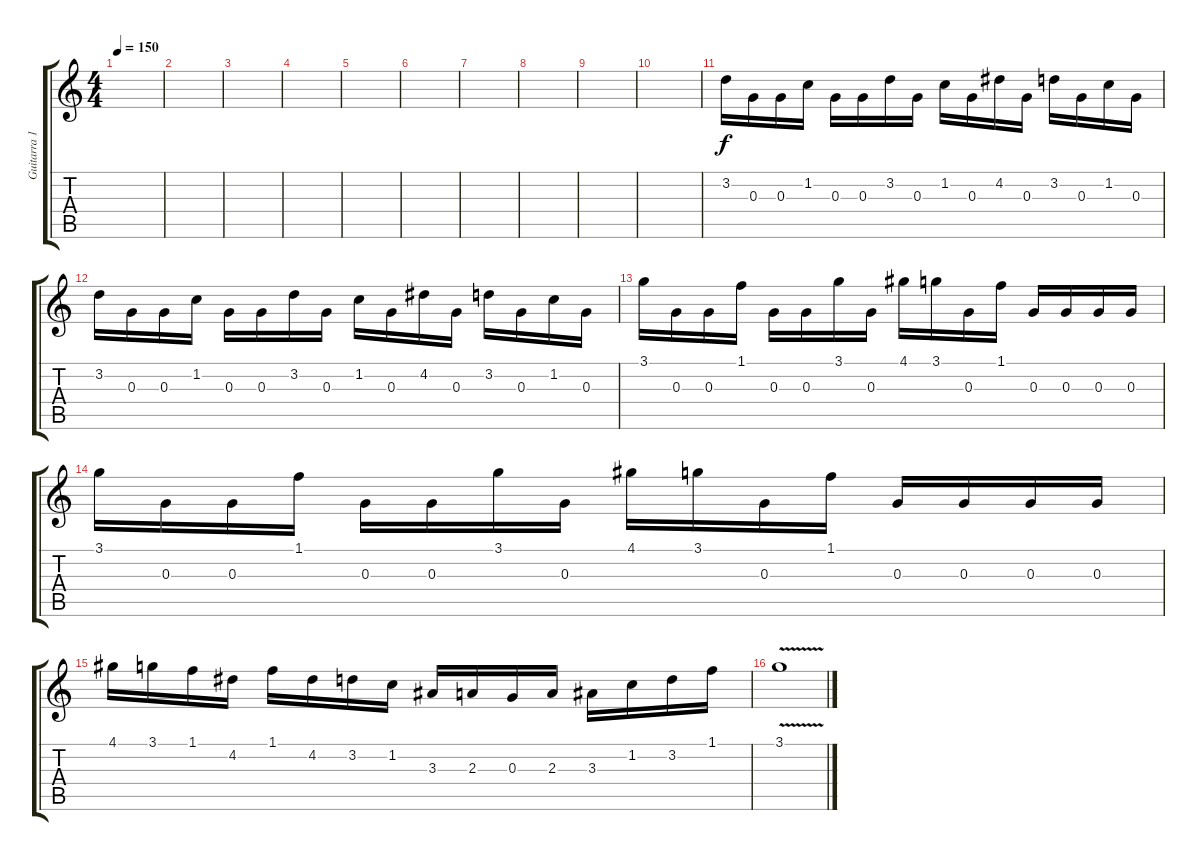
\track ("Guitarra 1" "Guitarra 1") {instrument distortionguitar}
\staff {score tabs}
\tuning (E4 B3 G3 D3 A2 E2) {hide}
\ts (4 4)
\tempo 150
\clef g2
\ks c
|
|
|
|
|
|
|
|
|
|
3.2.16{balance 8} 0.3.16 0.3.16 1.2.16 0.3.16 0.3.16 3.2.16 0.3.16 1.2.16 0.3.16 4.2.16 0.3.16 3.2.16 0.3.16 1.2.16 0.3.16 |
3.2.16 0.3.16 0.3.16 1.2.16 0.3.16 0.3.16 3.2.16 0.3.16 1.2.16 0.3.16 4.2.16 0.3.16 3.2.16 0.3.16 1.2.16 0.3.16 |
3.1.16 0.3.16 0.3.16 1.1.16 0.3.16 0.3.16 3.1.16 0.3.16 4.1.16 3.1.16 0.3.16 1.1.16 0.3.16 0.3.16 0.3.16 0.3.16 |
3.1.16 0.3.16 0.3.16 1.1.16 0.3.16 0.3.16 3.1.16 0.3.16 4.1.16 3.1.16 0.3.16 1.1.16 0.3.16 0.3.16 0.3.16 0.3.16 |
4.1.16 3.1.16 1.1.16 4.2.16 1.1.16 4.2.16 3.2.16 1.2.16 3.3.16 2.3.16 0.3.16 2.3.16 3.3.16 1.2.16 3.2.16 1.1.16 |
3.1{v}.1
